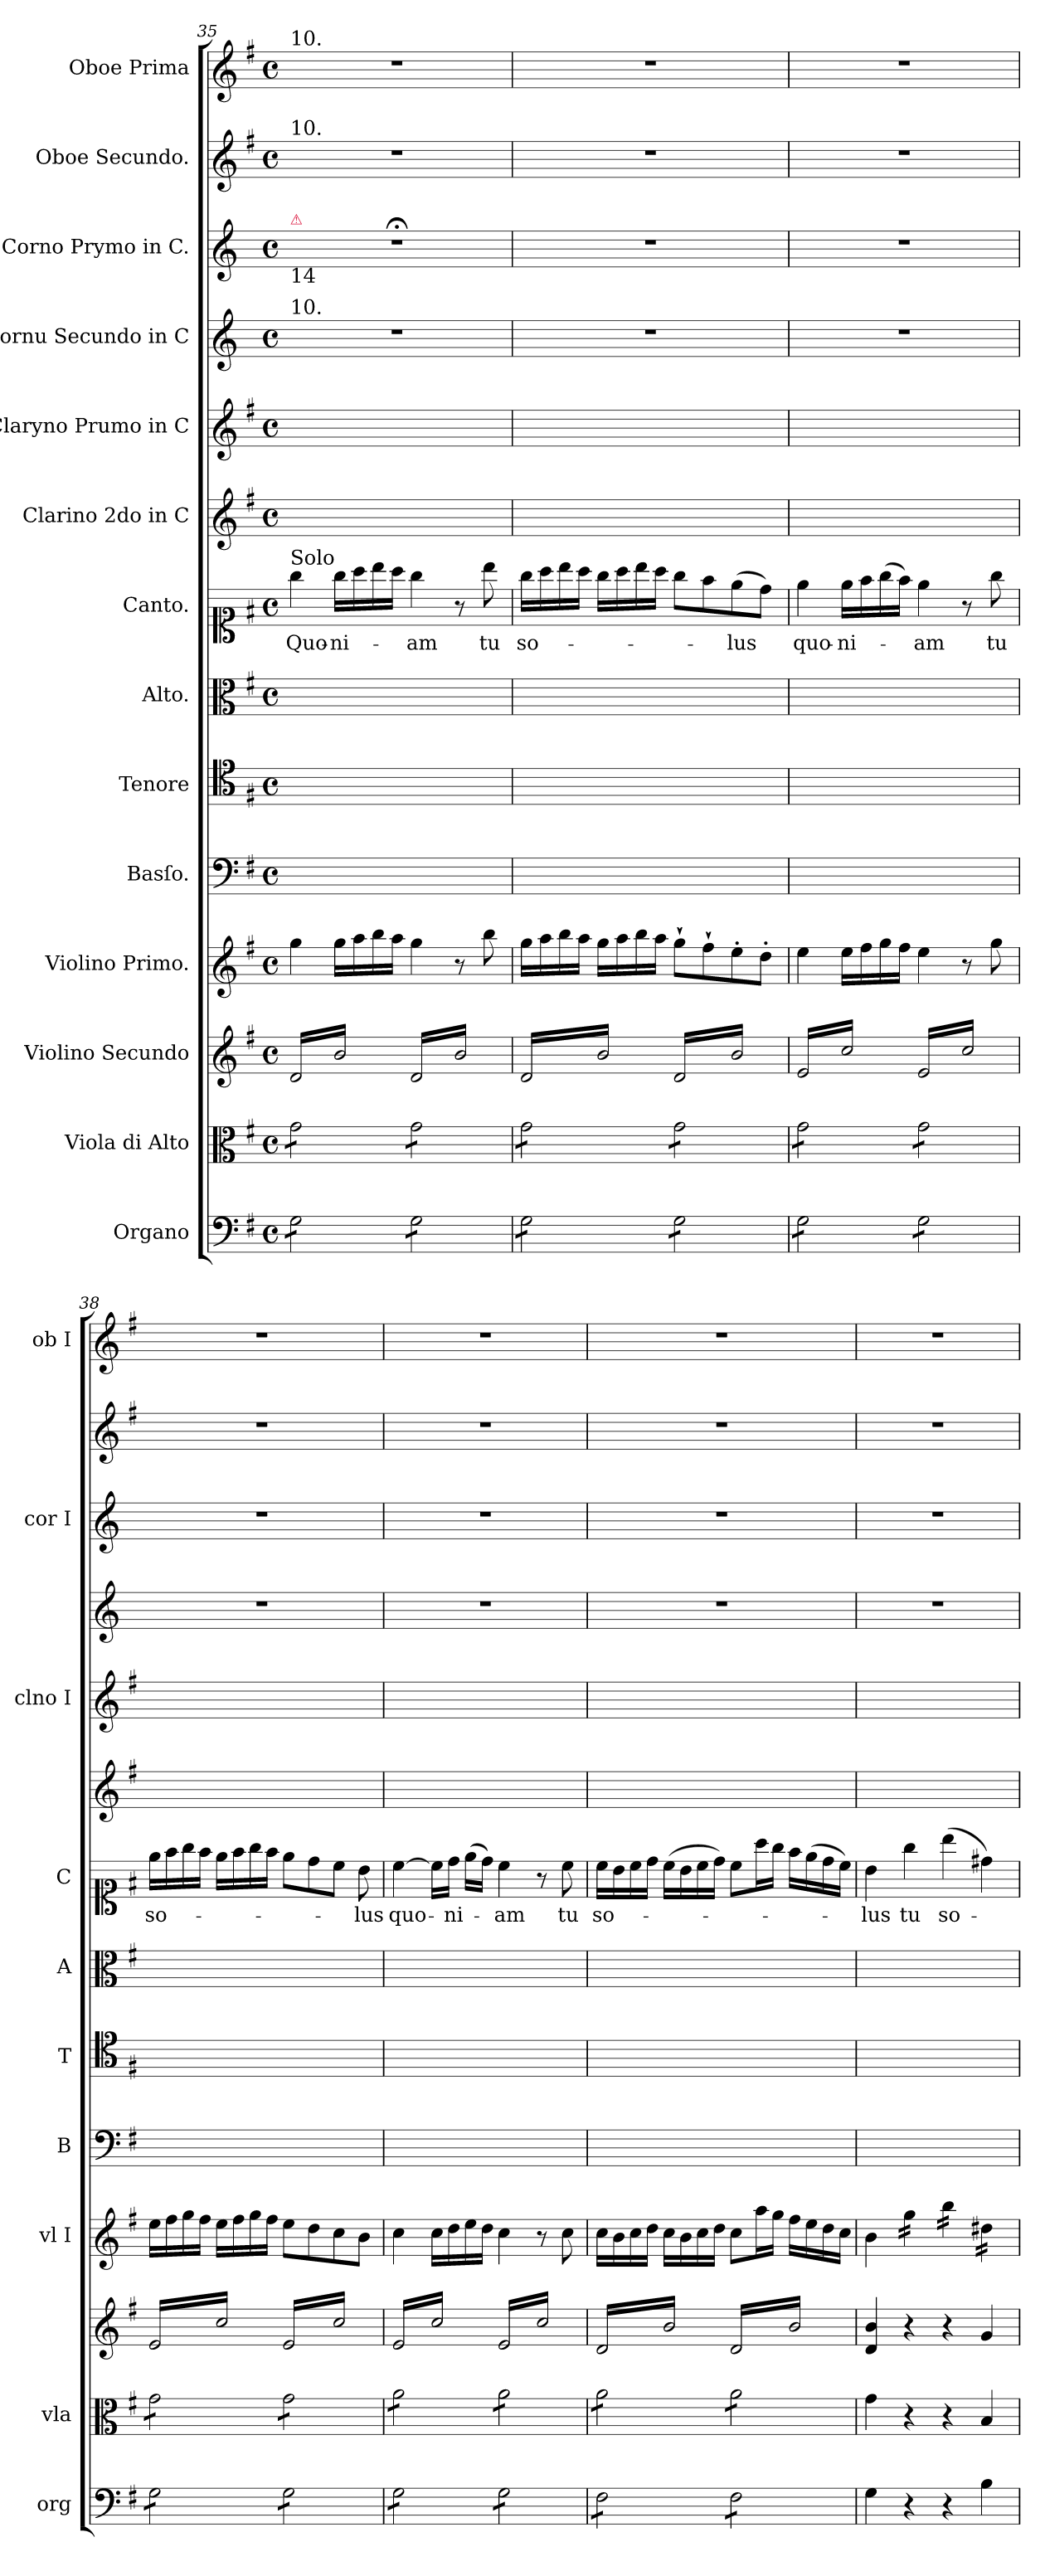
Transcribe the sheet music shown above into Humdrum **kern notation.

**kern	**dynam	**kern	**dynam	**kern	**dynam	**kern	**kern	**kern	**kern	**kern	**text	**kern	**kern	**kern	**kern	**kern	**kern
*part14	*part14	*part13	*part13	*part12	*part12	*part11	*part10	*part9	*part8	*part7	*part7	*part6	*part5	*part4	*part3	*part2	*part1
*staff14	*staff14	*staff13	*staff13	*staff12	*staff12	*staff11	*staff10	*staff9	*staff8	*staff7	*staff7	*staff6	*staff5	*staff4	*staff3	*staff2	*staff1
*I"Organo	*	*I"Viola di Alto	*	*I"Violino Secundo	*	*I"Violino Primo.	*I"Basſo.	*I"Tenore	*I"Alto.	*I"Canto.	*	*I"Clarino 2do in C	*I"Claryno Prumo in C	*I"Cornu Secundo in C	*I"Corno Prymo in C.	*I"Oboe Secundo.	*I"Oboe Prima
*I'org	*	*I'vla	*	*	*	*I'vl I	*I'B	*I'T	*I'A	*I'C	*	*	*I'clno I	*	*I'cor I	*	*I'ob I
*clefF4	*	*clefC3	*	*clefG2	*	*clefG2	*clefF4	*clefC4	*clefC3	*clefC1	*	*clefG2	*clefG2	*clefG2	*clefG2	*clefG2	*clefG2
*	*	*	*	*	*	*	*	*	*	*	*	*	*	*ITrd3c5	*ITrd3c5	*	*
*k[f#]	*	*k[f#]	*	*k[f#]	*	*k[f#]	*k[f#]	*k[f#]	*k[f#]	*k[f#]	*	*k[f#]	*k[f#]	*k[f#]	*k[f#]	*k[f#]	*k[f#]
*G:	*	*G:	*	*G:	*	*G:	*G:	*G:	*G:	*G:	*	*G:	*G:	*G:	*G:	*G:	*G:
*M4/4	*	*M4/4	*	*M4/4	*	*M4/4	*M4/4	*M4/4	*M4/4	*M4/4	*	*M4/4	*M4/4	*M4/4	*M4/4	*M4/4	*M4/4
*met(c)	*	*met(c)	*	*met(c)	*	*met(c)	*met(c)	*met(c)	*met(c)	*met(c)	*	*met(c)	*met(c)	*met(c)	*met(c)	*met(c)	*met(c)
=35	=35	=35	=35	=35	=35	=35	=35	=35	=35	=35	=35	=35	=35	=35	=35	=35	=35
!	!	!	!	!	!	!	!	!	!	!	!	!	!	!	!	!	!LO:TX:a:t=10.
!	!	!	!	!	!	!	!	!	!	!	!	!	!	!	!	!LO:TX:a:t=10.	!
!	!	!	!	!	!	!	!	!	!	!	!	!	!	!	!LO:TX:a:color=crimson:t=⚠	!	!
!	!	!	!	!	!	!	!	!	!	!	!	!	!	!	!LO:TX:b:t=14	!	!
!	!	!	!	!	!	!	!	!	!	!	!	!	!	!LO:TX:a:t=10.	!	!	!
!	!	!	!	!	!	!	!	!	!	!LO:TX:a:t=Solo	!	!	!	!	!	!	!
!	!	!	!	!LO:TX:a:color=crimson:t=⚠	!	!	!	!	!	!	!	!	!	!	!	!	!
!	!LO:DY:a	!	!	!	!LO:DY:a	!	!	!	!	!	!	!	!	!	!	!	!
*tremolo	*	*	*	*	*	*	*	*	*	*	*	*	*	*	*	*	*
*	*	*tremolo	*	*	*	*	*	*	*	*	*	*	*	*	*	*	*
*	*	*	*	*tremolo	*	*	*	*	*	*	*	*	*	*	*	*	*
8G\L	pp&colon;	8g\L	pp&colon;	16d/LL	p&colon;	4gg\	1ryy	1ryy	1ryy	4gg\	Quo-	1ryy	1ryy	1r	1r;<	1r	1r
.	.	.	.	16b/	.	.	.	.	.	.	.	.	.	.	.	.	.
8G\	.	8g\	.	16d/	.	.	.	.	.	.	.	.	.	.	.	.	.
.	.	.	.	16b/	.	.	.	.	.	.	.	.	.	.	.	.	.
8G\	.	8g\	.	16d/	.	16gg\LL	.	.	.	16gg\LL	-ni-	.	.	.	.	.	.
.	.	.	.	16b/	.	16aa\	.	.	.	16aa\	.	.	.	.	.	.	.
8G\J	.	8g\J	.	16d/	.	16bb\	.	.	.	16bb\	.	.	.	.	.	.	.
.	.	.	.	16b/JJ	.	16aa\JJ	.	.	.	16aa\JJ	.	.	.	.	.	.	.
8G\L	.	8g\L	.	16d/LL	.	4gg\	.	.	.	4gg\	-am	.	.	.	.	.	.
.	.	.	.	16b/	.	.	.	.	.	.	.	.	.	.	.	.	.
8G\	.	8g\	.	16d/	.	.	.	.	.	.	.	.	.	.	.	.	.
.	.	.	.	16b/	.	.	.	.	.	.	.	.	.	.	.	.	.
8G\	.	8g\	.	16d/	.	8r	.	.	.	8r	.	.	.	.	.	.	.
.	.	.	.	16b/	.	.	.	.	.	.	.	.	.	.	.	.	.
8G\J	.	8g\J	.	16d/	.	8bb\	.	.	.	8bb\	tu	.	.	.	.	.	.
.	.	.	.	16b/JJ	.	.	.	.	.	.	.	.	.	.	.	.	.
=36	=36	=36	=36	=36	=36	=36	=36	=36	=36	=36	=36	=36	=36	=36	=36	=36	=36
8G\L	.	8g\L	.	16d/LL	.	16gg\LL	1ryy	1ryy	1ryy	16gg\LL	so-	1ryy	1ryy	1r	1r	1r	1r
.	.	.	.	16b/	.	16aa\	.	.	.	16aa\	.	.	.	.	.	.	.
8G\	.	8g\	.	16d/	.	16bb\	.	.	.	16bb\	.	.	.	.	.	.	.
.	.	.	.	16b/	.	16aa\JJ	.	.	.	16aa\JJ	.	.	.	.	.	.	.
8G\	.	8g\	.	16d/	.	16gg\LL	.	.	.	16gg\LL	.	.	.	.	.	.	.
.	.	.	.	16b/	.	16aa\	.	.	.	16aa\	.	.	.	.	.	.	.
8G\J	.	8g\J	.	16d/	.	16bb\	.	.	.	16bb\	.	.	.	.	.	.	.
.	.	.	.	16b/JJ	.	16aa\JJ	.	.	.	16aa\JJ	.	.	.	.	.	.	.
8G\L	.	8g\L	.	16d/LL	.	8gg`\L	.	.	.	8gg\L	.	.	.	.	.	.	.
.	.	.	.	16b/	.	.	.	.	.	.	.	.	.	.	.	.	.
8G\	.	8g\	.	16d/	.	8ff#`\	.	.	.	8ff#\	.	.	.	.	.	.	.
.	.	.	.	16b/	.	.	.	.	.	.	.	.	.	.	.	.	.
8G\	.	8g\	.	16d/	.	8ee'\	.	.	.	(8ee\	-lus	.	.	.	.	.	.
.	.	.	.	16b/	.	.	.	.	.	.	.	.	.	.	.	.	.
8G\J	.	8g\J	.	16d/	.	8dd'\J	.	.	.	8dd\J)	.	.	.	.	.	.	.
.	.	.	.	16b/JJ	.	.	.	.	.	.	.	.	.	.	.	.	.
=37	=37	=37	=37	=37	=37	=37	=37	=37	=37	=37	=37	=37	=37	=37	=37	=37	=37
8G\L	.	8g\L	.	16e/LL	.	4ee\	1ryy	1ryy	1ryy	4ee\	quo-	1ryy	1ryy	1r	1r	1r	1r
.	.	.	.	16cc/	.	.	.	.	.	.	.	.	.	.	.	.	.
8G\	.	8g\	.	16e/	.	.	.	.	.	.	.	.	.	.	.	.	.
.	.	.	.	16cc/	.	.	.	.	.	.	.	.	.	.	.	.	.
8G\	.	8g\	.	16e/	.	16ee\LL	.	.	.	16ee\LL	-ni-	.	.	.	.	.	.
.	.	.	.	16cc/	.	16ff#\	.	.	.	16ff#\	.	.	.	.	.	.	.
8G\J	.	8g\J	.	16e/	.	16gg\	.	.	.	(16gg\	.	.	.	.	.	.	.
.	.	.	.	16cc/JJ	.	16ff#\JJ	.	.	.	16ff#\JJ)	.	.	.	.	.	.	.
8G\L	.	8g\L	.	16e/LL	.	4ee\	.	.	.	4ee\	-am	.	.	.	.	.	.
.	.	.	.	16cc/	.	.	.	.	.	.	.	.	.	.	.	.	.
8G\	.	8g\	.	16e/	.	.	.	.	.	.	.	.	.	.	.	.	.
.	.	.	.	16cc/	.	.	.	.	.	.	.	.	.	.	.	.	.
8G\	.	8g\	.	16e/	.	8r	.	.	.	8r	.	.	.	.	.	.	.
.	.	.	.	16cc/	.	.	.	.	.	.	.	.	.	.	.	.	.
8G\J	.	8g\J	.	16e/	.	8gg\	.	.	.	8gg\	tu	.	.	.	.	.	.
.	.	.	.	16cc/JJ	.	.	.	.	.	.	.	.	.	.	.	.	.
=38	=38	=38	=38	=38	=38	=38	=38	=38	=38	=38	=38	=38	=38	=38	=38	=38	=38
8G\L	.	8g\L	.	16e/LL	.	16ee\LL	1ryy	1ryy	1ryy	16ee\LL	so-	1ryy	1ryy	1r	1r	1r	1r
.	.	.	.	16cc/	.	16ff#\	.	.	.	16ff#\	.	.	.	.	.	.	.
8G\	.	8g\	.	16e/	.	16gg\	.	.	.	16gg\	.	.	.	.	.	.	.
.	.	.	.	16cc/	.	16ff#\JJ	.	.	.	16ff#\JJ	.	.	.	.	.	.	.
8G\	.	8g\	.	16e/	.	16ee\LL	.	.	.	16ee\LL	.	.	.	.	.	.	.
.	.	.	.	16cc/	.	16ff#\	.	.	.	16ff#\	.	.	.	.	.	.	.
8G\J	.	8g\J	.	16e/	.	16gg\	.	.	.	16gg\	.	.	.	.	.	.	.
.	.	.	.	16cc/JJ	.	16ff#\JJ	.	.	.	16ff#\JJ	.	.	.	.	.	.	.
8G\L	.	8g\L	.	16e/LL	.	8ee\L	.	.	.	8ee\L	.	.	.	.	.	.	.
.	.	.	.	16cc/	.	.	.	.	.	.	.	.	.	.	.	.	.
8G\	.	8g\	.	16e/	.	8dd\	.	.	.	8dd\	.	.	.	.	.	.	.
.	.	.	.	16cc/	.	.	.	.	.	.	.	.	.	.	.	.	.
8G\	.	8g\	.	16e/	.	8cc\	.	.	.	8cc\J	.	.	.	.	.	.	.
.	.	.	.	16cc/	.	.	.	.	.	.	.	.	.	.	.	.	.
8G\J	.	8g\J	.	16e/	.	8b\J	.	.	.	8b\	-lus	.	.	.	.	.	.
.	.	.	.	16cc/JJ	.	.	.	.	.	.	.	.	.	.	.	.	.
=39	=39	=39	=39	=39	=39	=39	=39	=39	=39	=39	=39	=39	=39	=39	=39	=39	=39
8G\L	.	8a\L	.	16e/LL	.	4cc\	1ryy	1ryy	1ryy	[4cc\	quo-	1ryy	1ryy	1r	1r	1r	1r
.	.	.	.	16cc/	.	.	.	.	.	.	.	.	.	.	.	.	.
8G\	.	8a\	.	16e/	.	.	.	.	.	.	.	.	.	.	.	.	.
.	.	.	.	16cc/	.	.	.	.	.	.	.	.	.	.	.	.	.
8G\	.	8a\	.	16e/	.	16cc\LL	.	.	.	16cc\LL]	.	.	.	.	.	.	.
.	.	.	.	16cc/	.	16dd\	.	.	.	16dd\JJ	-ni-	.	.	.	.	.	.
8G\J	.	8a\J	.	16e/	.	16ee\	.	.	.	(16ee\LL	.	.	.	.	.	.	.
.	.	.	.	16cc/JJ	.	16dd\JJ	.	.	.	16dd\JJ)	.	.	.	.	.	.	.
8G\L	.	8a\L	.	16e/LL	.	4cc\	.	.	.	4cc\	-am	.	.	.	.	.	.
.	.	.	.	16cc/	.	.	.	.	.	.	.	.	.	.	.	.	.
8G\	.	8a\	.	16e/	.	.	.	.	.	.	.	.	.	.	.	.	.
.	.	.	.	16cc/	.	.	.	.	.	.	.	.	.	.	.	.	.
8G\	.	8a\	.	16e/	.	8r	.	.	.	8r	.	.	.	.	.	.	.
.	.	.	.	16cc/	.	.	.	.	.	.	.	.	.	.	.	.	.
8G\J	.	8a\J	.	16e/	.	8cc\	.	.	.	8cc\	tu	.	.	.	.	.	.
.	.	.	.	16cc/JJ	.	.	.	.	.	.	.	.	.	.	.	.	.
=40	=40	=40	=40	=40	=40	=40	=40	=40	=40	=40	=40	=40	=40	=40	=40	=40	=40
8F#\L	.	8a\L	.	16d/LL	.	16cc\LL	1ryy	1ryy	1ryy	16cc\LL	so-	1ryy	1ryy	1r	1r	1r	1r
.	.	.	.	16b/	.	16b\	.	.	.	16b\	.	.	.	.	.	.	.
8F#\	.	8a\	.	16d/	.	16cc\	.	.	.	16cc\	.	.	.	.	.	.	.
.	.	.	.	16b/	.	16dd\JJ	.	.	.	16dd\JJ	.	.	.	.	.	.	.
8F#\	.	8a\	.	16d/	.	16cc\LL	.	.	.	(16cc\LL	.	.	.	.	.	.	.
.	.	.	.	16b/	.	16b\	.	.	.	16b\	.	.	.	.	.	.	.
8F#\J	.	8a\J	.	16d/	.	16cc\	.	.	.	16cc\	.	.	.	.	.	.	.
.	.	.	.	16b/JJ	.	16dd\JJ	.	.	.	16dd\JJ)	.	.	.	.	.	.	.
8F#\L	.	8a\L	.	16d/LL	.	8cc\L	.	.	.	8cc\L	.	.	.	.	.	.	.
.	.	.	.	16b/	.	.	.	.	.	.	.	.	.	.	.	.	.
8F#\	.	8a\	.	16d/	.	16aa\L	.	.	.	16aa\L	.	.	.	.	.	.	.
.	.	.	.	16b/	.	16gg\JJ	.	.	.	16gg\JJ	.	.	.	.	.	.	.
8F#\	.	8a\	.	16d/	.	16ff#\LL	.	.	.	16ff#\LL	.	.	.	.	.	.	.
.	.	.	.	16b/	.	16ee\	.	.	.	(16ee\	.	.	.	.	.	.	.
8F#\J	.	8a\J	.	16d/	.	16dd\	.	.	.	16dd\	.	.	.	.	.	.	.
*	*	*Xtremolo	*	*	*	*	*	*	*	*	*	*	*	*	*	*	*
*Xtremolo	*	*	*	*	*	*	*	*	*	*	*	*	*	*	*	*	*
.	.	.	.	16b/JJ	.	16cc\JJ	.	.	.	16cc\JJ)	.	.	.	.	.	.	.
*	*	*	*	*Xtremolo	*	*	*	*	*	*	*	*	*	*	*	*	*
=41	=41	=41	=41	=41	=41	=41	=41	=41	=41	=41	=41	=41	=41	=41	=41	=41	=41
4G\	.	4g\	.	4d/ 4b/	.	4b\	1ryy	1ryy	1ryy	4b\	-lus	1ryy	1ryy	1r	1r	1r	1r
.	.	.	.	.	.	.	.	.	.	.	.	.	.	.	.	.	.
.	.	.	.	.	.	.	.	.	.	.	.	.	.	.	.	.	.
.	.	.	.	.	.	.	.	.	.	.	.	.	.	.	.	.	.
*	*	*	*	*	*	*tremolo	*	*	*	*	*	*	*	*	*	*	*
4r	.	4r	.	4r	.	16gg\LL	.	.	.	4gg\	tu	.	.	.	.	.	.
.	.	.	.	.	.	16gg\	.	.	.	.	.	.	.	.	.	.	.
.	.	.	.	.	.	16gg\	.	.	.	.	.	.	.	.	.	.	.
.	.	.	.	.	.	16gg\JJ	.	.	.	.	.	.	.	.	.	.	.
4r	.	4r	.	4r	.	16bb\LL	.	.	.	(4bb\	so-	.	.	.	.	.	.
.	.	.	.	.	.	16bb\	.	.	.	.	.	.	.	.	.	.	.
.	.	.	.	.	.	16bb\	.	.	.	.	.	.	.	.	.	.	.
.	.	.	.	.	.	16bb\JJ	.	.	.	.	.	.	.	.	.	.	.
4B\	.	4B/	.	4g/	.	16dd#X\LL	.	.	.	4dd#X\)	.	.	.	.	.	.	.
.	.	.	.	.	.	16dd#X\	.	.	.	.	.	.	.	.	.	.	.
.	.	.	.	.	.	16dd#X\	.	.	.	.	.	.	.	.	.	.	.
.	.	.	.	.	.	16dd#X\JJ	.	.	.	.	.	.	.	.	.	.	.
*	*	*	*	*	*	*Xtremolo	*	*	*	*	*	*	*	*	*	*	*
=	=	=	=	=	=	=	=	=	=	=	=	=	=	=	=	=	=
*-	*-	*-	*-	*-	*-	*-	*-	*-	*-	*-	*-	*-	*-	*-	*-	*-	*-
